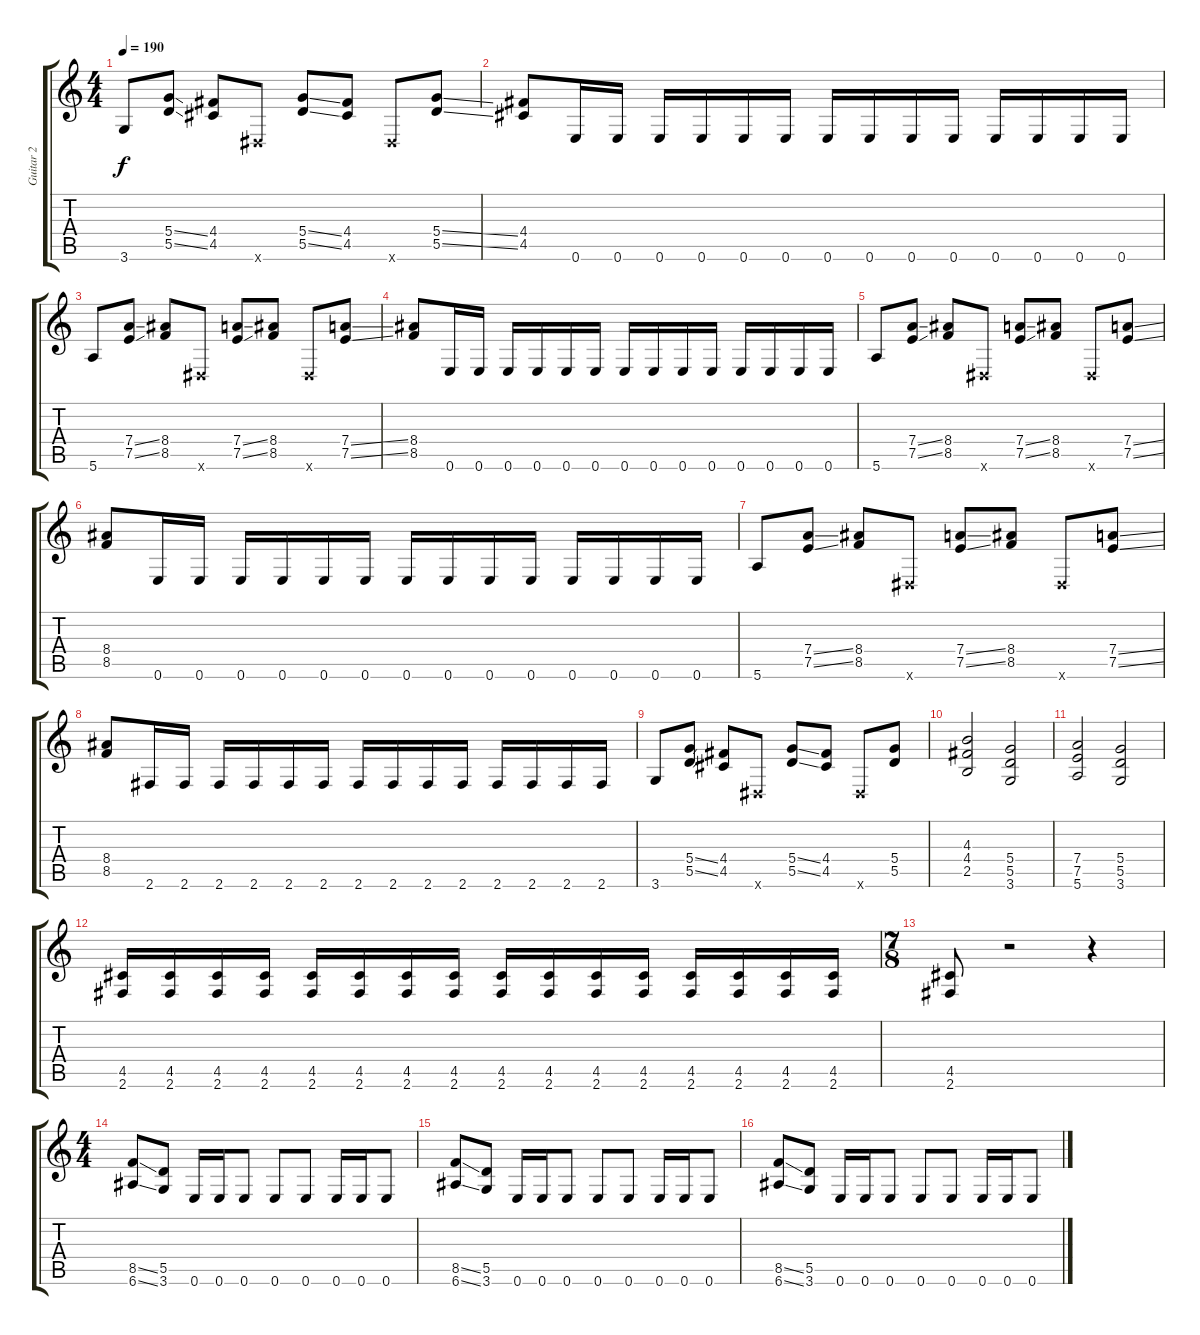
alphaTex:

\track ("Guitar 2" "Guitar 2") {instrument distortionguitar}
\staff {score tabs}
\tuning (E4 B3 G3 D3 A2 E2) {hide}
\ts (4 4)
\tempo 190
\clef g2
\ks c
3.6.8{dy f} (5.4{ss} 5.5{ss}).8 (4.4 4.5).8 -1.6{x}.8 (5.4{ss} 5.5{ss}).8 (4.4 4.5).8 -1.6{x}.8 (5.4{ss} 5.5{ss}).8 |
(4.4 4.5).8 0.6.16 0.6.16 0.6.16 0.6.16 0.6.16 0.6.16 0.6.16 0.6.16 0.6.16 0.6.16 0.6.16 0.6.16 0.6.16 0.6.16 |
5.6.8 (7.4{ss} 7.5{ss}).8 (8.4 8.5).8 -1.6{x}.8 (7.4{ss} 7.5{ss}).8 (8.4 8.5).8 -1.6{x}.8 (7.4{ss} 7.5{ss}).8 |
(8.4 8.5).8 0.6.16 0.6.16 0.6.16 0.6.16 0.6.16 0.6.16 0.6.16 0.6.16 0.6.16 0.6.16 0.6.16 0.6.16 0.6.16 0.6.16 |
5.6.8 (7.4{ss} 7.5{ss}).8 (8.4 8.5).8 -1.6{x}.8 (7.4{ss} 7.5{ss}).8 (8.4 8.5).8 -1.6{x}.8 (7.4{ss} 7.5{ss}).8 |
(8.4 8.5).8 0.6.16 0.6.16 0.6.16 0.6.16 0.6.16 0.6.16 0.6.16 0.6.16 0.6.16 0.6.16 0.6.16 0.6.16 0.6.16 0.6.16 |
5.6.8 (7.4{ss} 7.5{ss}).8 (8.4 8.5).8 -1.6{x}.8 (7.4{ss} 7.5{ss}).8 (8.4 8.5).8 -1.6{x}.8 (7.4{ss} 7.5{ss}).8 |
(8.4 8.5).8 2.6.16 2.6.16 2.6.16 2.6.16 2.6.16 2.6.16 2.6.16 2.6.16 2.6.16 2.6.16 2.6.16 2.6.16 2.6.16 2.6.16 |
3.6.8 (5.4{ss} 5.5{ss}).8 (4.4 4.5).8 -1.6{x}.8 (5.4{ss} 5.5{ss}).8 (4.4 4.5).8 -1.6{x}.8 (5.4 5.5).8 |
(4.3 4.4 2.5).2 (5.4 5.5 3.6).2 |
(7.4 7.5 5.6).2 (5.4 5.5 3.6).2 |
(4.5 2.6).16 (4.5 2.6).16 (4.5 2.6).16 (4.5 2.6).16 (4.5 2.6).16 (4.5 2.6).16 (4.5 2.6).16 (4.5 2.6).16 (4.5 2.6).16 (4.5 2.6).16 (4.5 2.6).16 (4.5 2.6).16 (4.5 2.6).16 (4.5 2.6).16 (4.5 2.6).16 (4.5 2.6).16 |
\ts (7 8)
(4.5 2.6).8 r.2 r.4 |
\ts (4 4)
(8.5{ss} 6.6{ss}).8 (5.5 3.6).8 0.6.16 0.6.16 0.6.8 0.6.8 0.6.8 0.6.16 0.6.16 0.6.8 |
(8.5{ss} 6.6{ss}).8 (5.5 3.6).8 0.6.16 0.6.16 0.6.8 0.6.8 0.6.8 0.6.16 0.6.16 0.6.8 |
(8.5{ss} 6.6{ss}).8 (5.5 3.6).8 0.6.16 0.6.16 0.6.8 0.6.8 0.6.8 0.6.16 0.6.16 0.6.8
